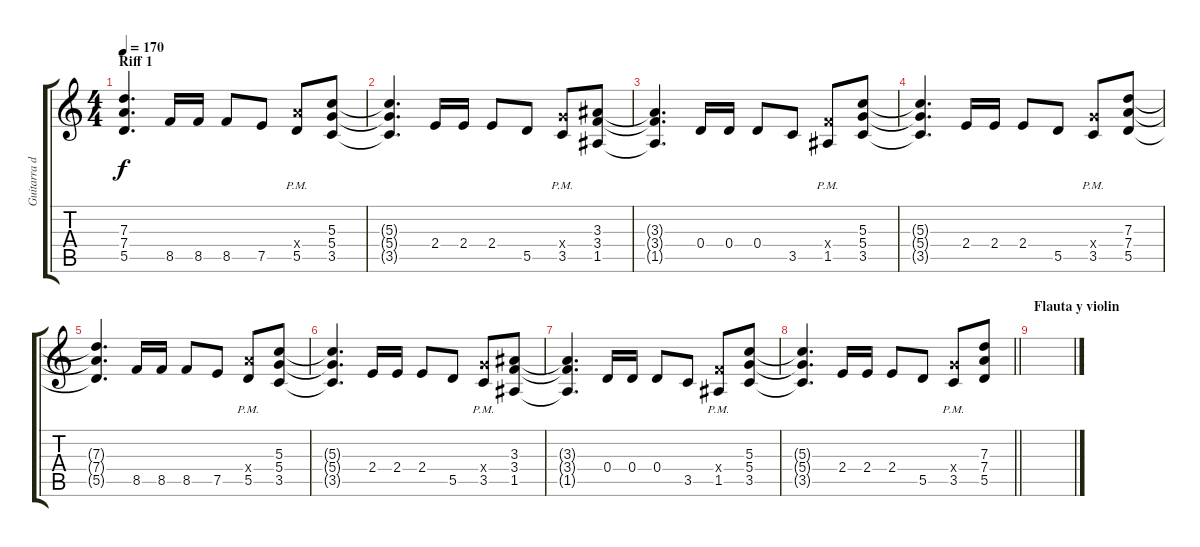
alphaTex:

\track ("Guitarra de apoyo(Miguel)" "Guitarra d") {instrument distortionguitar}
\staff {score tabs}
\tuning (E4 B3 G3 D3 A2 E2) {hide}
\ts (4 4)
\section ("" "Riff 1")
\tempo 170
\clef g2
\ks c
(7.3 7.4 5.5).4{d dy f} 8.5.16 8.5.16 8.5.8 7.5.8 (7.4{x} 5.5{pm}).8 (5.3 5.4 3.5).8 |
(5.3{t} 5.4{t} 3.5{t}).4{d} 2.4.16 2.4.16 2.4.8 5.5.8 (5.4{x} 3.5{pm}).8 (3.3 3.4 1.5).8 |
(3.3{t} 3.4{t} 1.5{t}).4{d} 0.4.16 0.4.16 0.4.8 3.5.8 (3.4{x} 1.5{pm}).8 (5.3 5.4 3.5).8 |
(5.3{t} 5.4{t} 3.5{t}).4{d} 2.4.16 2.4.16 2.4.8 5.5.8 (5.4{x} 3.5{pm}).8 (7.3 7.4 5.5).8 |
(7.3{t} 7.4{t} 5.5{t}).4{d} 8.5.16 8.5.16 8.5.8 7.5.8 (7.4{x} 5.5{pm}).8 (5.3 5.4 3.5).8 |
(5.3{t} 5.4{t} 3.5{t}).4{d} 2.4.16 2.4.16 2.4.8 5.5.8 (5.4{x} 3.5{pm}).8 (3.3 3.4 1.5).8 |
(3.3{t} 3.4{t} 1.5{t}).4{d} 0.4.16 0.4.16 0.4.8 3.5.8 (3.4{x} 1.5{pm}).8 (5.3 5.4 3.5).8 |
\barLineRight lightlight
(5.3{t} 5.4{t} 3.5{t}).4{d} 2.4.16 2.4.16 2.4.8 5.5.8 (5.4{x} 3.5{pm}).8 (7.3 7.4 5.5).8 |
\section ("" "Flauta y violin")
